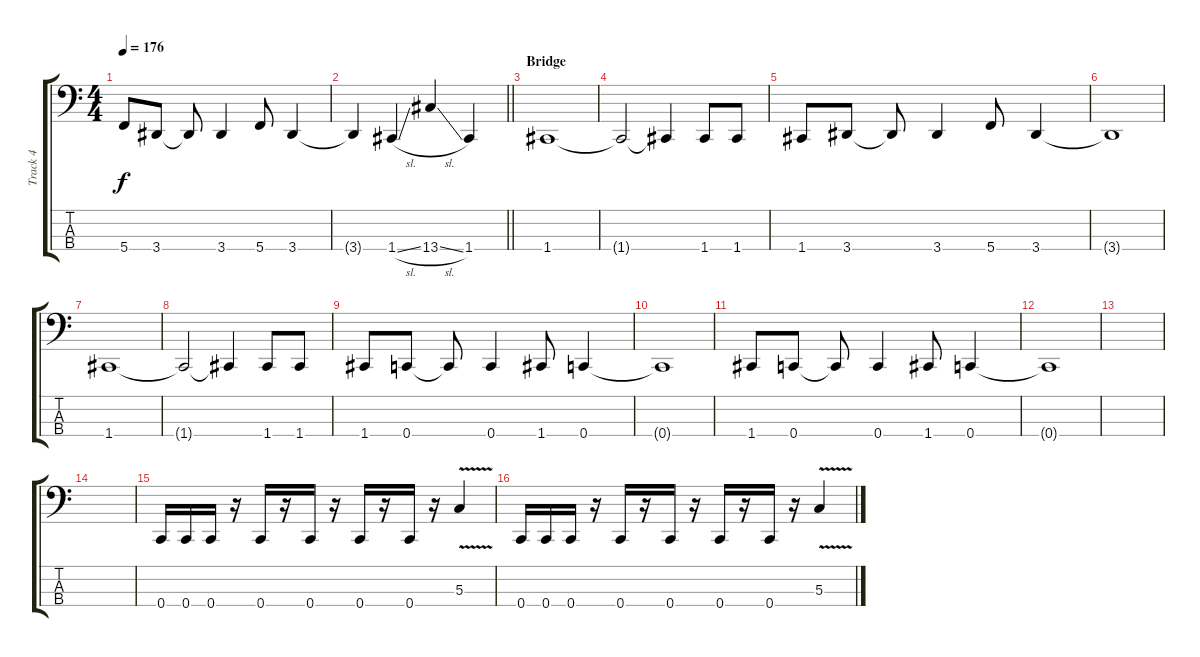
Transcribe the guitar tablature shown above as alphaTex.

\track ("Track 4" "Track 4") {instrument electricbasspick}
\staff {score tabs}
\tuning (F2 C2 G1 C1) {hide}
\ts (4 4)
\tempo 176
\clef f4
\ks c
5.4.8{dy f} 3.4.8 3.4{t}.8 3.4.4 5.4.8 3.4.4 |
\barLineRight lightlight
3.4{t}.4 1.4{sl}.4 13.4{sl}.4 1.4.4 |
\section ("" "Bridge")
1.4.1 |
1.4{t}.2 1.4{t}.4 1.4.8 1.4.8 |
1.4.8 3.4.8 3.4{t}.8 3.4.4 5.4.8 3.4.4 |
3.4{t}.1 |
1.4.1 |
1.4{t}.2 1.4{t}.4 1.4.8 1.4.8 |
1.4.8 0.4.8 0.4{t}.8 0.4.4 1.4.8 0.4.4 |
0.4{t}.1 |
1.4.8 0.4.8 0.4{t}.8 0.4.4 1.4.8 0.4.4 |
0.4{t}.1 |
|
|
0.4.16 0.4.16 0.4.16 r.16 0.4.16 r.16 0.4.16 r.16 0.4.16 r.16 0.4.16 r.16 5.3{v}.4 |
0.4.16 0.4.16 0.4.16 r.16 0.4.16 r.16 0.4.16 r.16 0.4.16 r.16 0.4.16 r.16 5.3{v}.4
